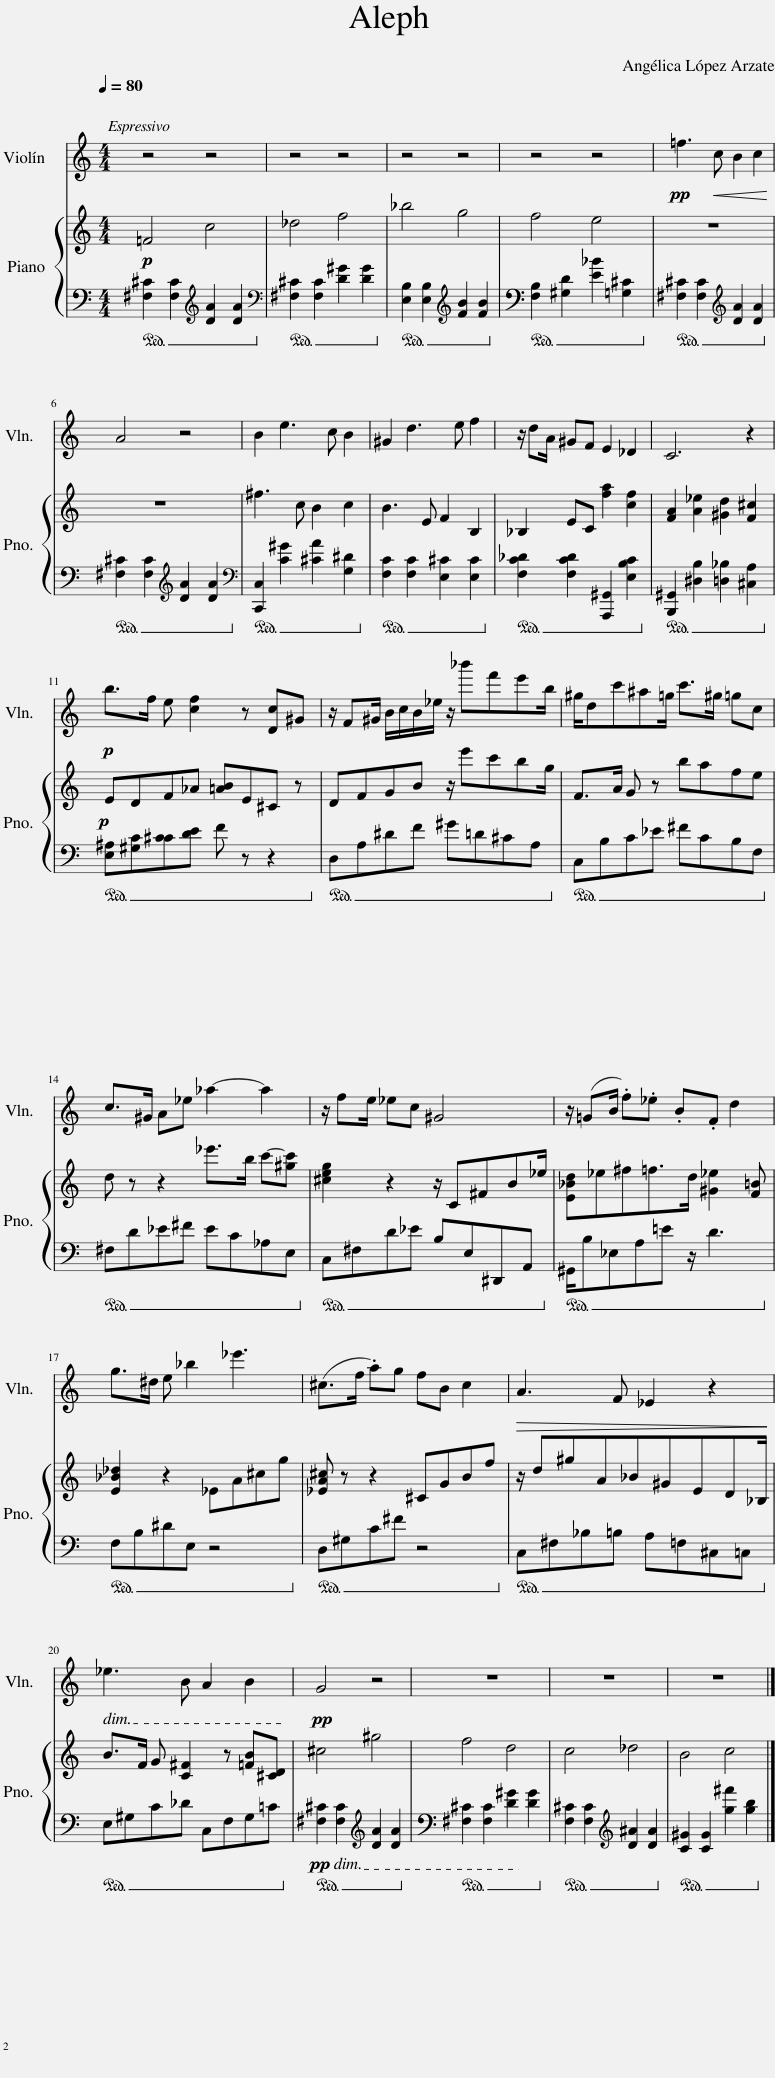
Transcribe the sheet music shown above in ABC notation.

X:1
%%score 1 { 2 | 3 }
L:1/8
Q:1/4=80
M:4/4
I:linebreak $
K:C
V:1 treble
V:2 treble
V:3 bass
V:1
 z4 z4 | z4 z4 | z4 z4 | z4 z4 |!pp! =f3!<(! c B2 c2!<)! |$ %5
 A4 z4 | B2 e3 c B2 | ^G2 d3 e f2 | z/ dA/ ^GF E2 _D2 | C6 z2 |$ %10
!p! b>f e [cf]2 z [Dc]^G | z/ F^G/ B/c/B/_e/ z/ _b'f'e'b/ | ^g/dc'^a=g/ c'>^g =gc |$ c>^G A_e _a2- a2 | z/ fe/ _ec ^G4 | %15
 z/ (=GB/ .f)._e .B.F d2 |$ g>^d e _b2 _e'3 | (^c>f) .ag fB c2 |!>(! A3 F _E2 z2!>)! |$ _e3 B A2 B2 | %20
!pp! G4 z4 | z8 | z8 | z8 |] %24
V:2
 =F4 c4 | _d4 f4 | _b4 g4 | f4 e4 | z8 |$ %5
 z8 | ^f3 c B2 c2 | B3 E F2 B,2 | _B,2 EC [fa]2 [cf]2 | [FA]2 [A_e]2 [^Gd]2 [F^c]2 |$ %10
 EDF_A [=AB]E^C z | DFGB z/ e'c'bg/ | F>A G z bafe |$ d z z2 _e'>b c'-[^gc'] | [^ceg]2 z2 z/ C^FB_e/ | %15
 [E_Bd]_e^f=f>d [^G_e]2 [F=B] |$ [E_B_d]2 z2 _EA^cg | [_EA^c] z z2 ^CGBf | z/ d^gA_B^GED_B,/ |$ B>F G [C^F]2 z [=FB][^CD] | %20
 ^c4 ^g4 | f4 d4 | c4 _d4 | B4 c4 |] %24
V:3
!p!!ped! [^F,^C]2 [F,C]2[K:treble] [DA]2 [DA]2!ped-up! |[K:bass]!ped! [^F,^C]2 [F,C]2 [D^G]2 [DG]2!ped-up! |!ped! [E,B,]2 [E,B,]2[K:treble] [FB]2 [FB]2!ped-up! |!ped! [F,B,]2 [^G,D]2 [E_B]2 [=G,^C]2!ped-up! |!ped! [^F,^C]2 [F,C]2[K:treble] [DA]2 [DA]2!ped-up! |$ %5
!ped! [^F,^C]2 [F,C]2[K:treble] [DA]2 [DA]2!ped-up! |[K:bass]!ped! [C,,C,]2 [C^G]2 [^CA]2 [G,^D]2!ped-up! |!ped! [F,C]2 [F,C]2 [E,^C]2 [E,C]2!ped-up! |!ped! [F,C_D]2 [F,CD]2 [A,,,^G,,]2 [E,B,C]2!ped-up! |!ped! [B,,,^G,,]2 [^D,B,]2 [=D,_B,]2 [^C,A,]2!ped-up! |$ %10
!p!!ped! [E,^A,][^G,C][^CC][DE] F z z2!ped-up! |!ped! D,A,^DF ^G=D^CA,!ped-up! |!ped! C,B,C_E ^FCB,F,!ped-up! |$!ped! ^F,D_E^F EC_A,E,!ped-up! |!ped! C,^F,D_E B,E,^D,,A,,!ped-up! | %15
!ped! ^G,,/B,_E,A,=E z/ D3!ped-up! |$!ped! F,B,^DE, z4!ped-up! |!ped! D,^G,C^F z4!ped-up! |!ped! C,^F,_B,=B, A,=F,^C,=C,!ped-up! |$!ped! E,^G,C_D C,F,G,=C!ped-up! | %20
!pp!!ped! [^F,^C]2 [F,C]2[K:treble] [DA]2 [DA]2!ped-up! |!ped! [^F,^C]2 [F,C]2 [D^G]2 [DG]2!ped-up! |!ped! [F,^C]2 [F,C]2[K:treble] [D^A]2 [DA]2!ped-up! |!ped! [C^G]2 [CG]2 [g^f']2 [gb]2!ped-up! |] %24
